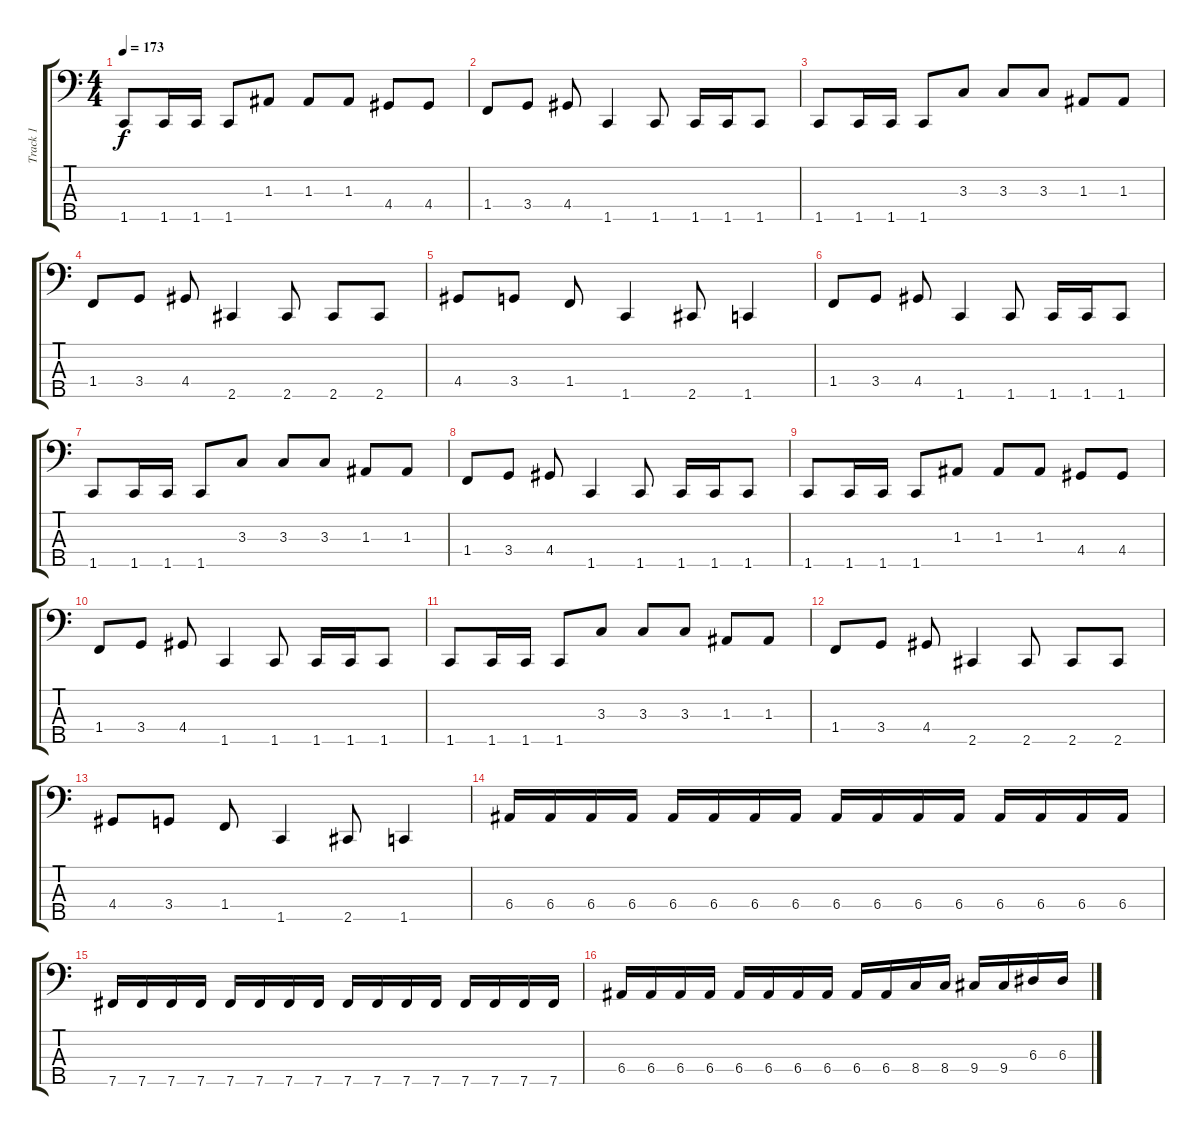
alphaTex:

\track ("Track 1" "Track 1") {instrument slapbass1}
\staff {score tabs}
\tuning (G2 D2 A1 E1 B0) {hide}
\ts (4 4)
\tempo 173
\clef f4
\ks c
1.5.8{dy f} 1.5.16 1.5.16 1.5.8 1.3.8 1.3.8 1.3.8 4.4.8 4.4.8 |
1.4.8 3.4.8 4.4.8 1.5.4 1.5.8 1.5.16 1.5.16 1.5.8 |
1.5.8 1.5.16 1.5.16 1.5.8 3.3.8 3.3.8 3.3.8 1.3.8 1.3.8 |
1.4.8 3.4.8 4.4.8 2.5.4 2.5.8 2.5.8 2.5.8 |
4.4.8 3.4.8 1.4.8 1.5.4 2.5.8 1.5.4 |
1.4.8 3.4.8 4.4.8 1.5.4 1.5.8 1.5.16 1.5.16 1.5.8 |
1.5.8 1.5.16 1.5.16 1.5.8 3.3.8 3.3.8 3.3.8 1.3.8 1.3.8 |
1.4.8 3.4.8 4.4.8 1.5.4 1.5.8 1.5.16 1.5.16 1.5.8 |
1.5.8 1.5.16 1.5.16 1.5.8 1.3.8 1.3.8 1.3.8 4.4.8 4.4.8 |
1.4.8 3.4.8 4.4.8 1.5.4 1.5.8 1.5.16 1.5.16 1.5.8 |
1.5.8 1.5.16 1.5.16 1.5.8 3.3.8 3.3.8 3.3.8 1.3.8 1.3.8 |
1.4.8 3.4.8 4.4.8 2.5.4 2.5.8 2.5.8 2.5.8 |
4.4.8 3.4.8 1.4.8 1.5.4 2.5.8 1.5.4 |
6.4.16 6.4.16 6.4.16 6.4.16 6.4.16 6.4.16 6.4.16 6.4.16 6.4.16 6.4.16 6.4.16 6.4.16 6.4.16 6.4.16 6.4.16 6.4.16 |
7.5.16 7.5.16 7.5.16 7.5.16 7.5.16 7.5.16 7.5.16 7.5.16 7.5.16 7.5.16 7.5.16 7.5.16 7.5.16 7.5.16 7.5.16 7.5.16 |
6.4.16 6.4.16 6.4.16 6.4.16 6.4.16 6.4.16 6.4.16 6.4.16 6.4.16 6.4.16 8.4.16 8.4.16 9.4.16 9.4.16 6.3.16 6.3.16
